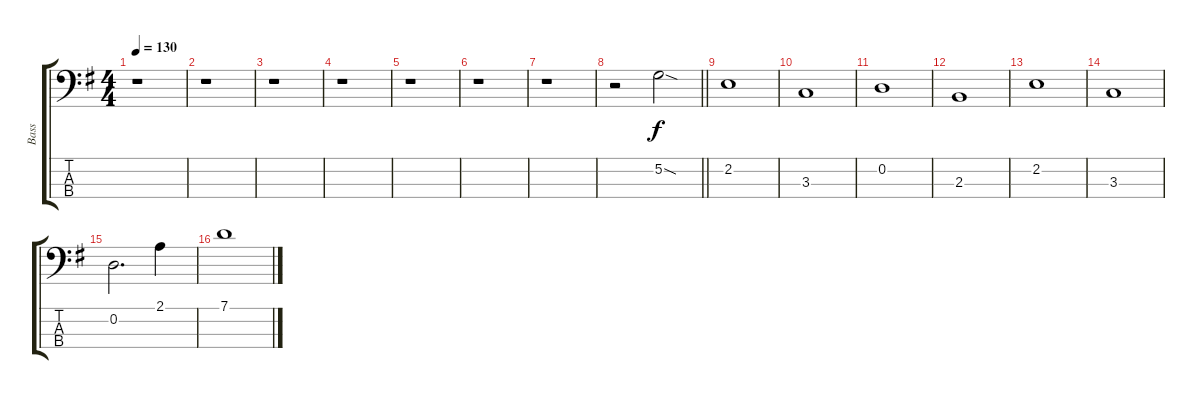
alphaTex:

\track ("Bass" "Bass") {instrument electricbassfinger}
\staff {score tabs}
\tuning (G2 D2 A1 E1) {hide}
\ts (4 4)
\tempo 130
\clef f4
\ks g
r.1{dy f} |
r.1 |
r.1 |
r.1 |
r.1 |
r.1 |
r.1 |
\barLineRight lightlight
r.2 5.2{sod}.2 |
2.2.1 |
3.3.1 |
0.2.1 |
2.3.1 |
2.2.1 |
3.3.1 |
0.2.2{d} 2.1.4 |
7.1.1
